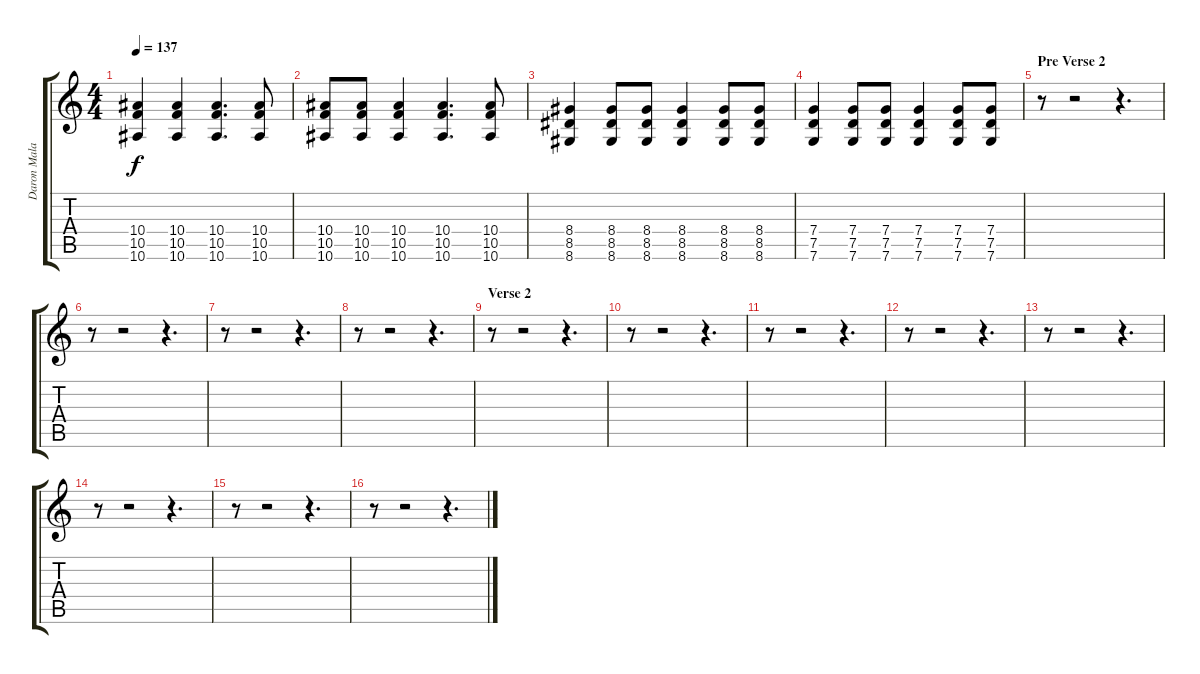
\track ("Daron Malakian - Distortion Guitar" "Daron Mala") {instrument distortionguitar}
\staff {score tabs}
\tuning (D4 A3 F3 C3 G2 C2) {hide}
\ts (4 4)
\tempo 137
\clef g2
\ks c
(10.4 10.5 10.6).4{dy f} (10.4 10.5 10.6).4 (10.4 10.5 10.6).4{d} (10.4 10.5 10.6).8 |
(10.4 10.5 10.6).8 (10.4 10.5 10.6).8 (10.4 10.5 10.6).4 (10.4 10.5 10.6).4{d} (10.4 10.5 10.6).8 |
(8.4 8.5 8.6).4 (8.4 8.5 8.6).8 (8.4 8.5 8.6).8 (8.4 8.5 8.6).4 (8.4 8.5 8.6).8 (8.4 8.5 8.6).8 |
(7.4 7.5 7.6).4 (7.4 7.5 7.6).8 (7.4 7.5 7.6).8 (7.4 7.5 7.6).4 (7.4 7.5 7.6).8 (7.4 7.5 7.6).8 |
\section ("" "Pre Verse 2")
r.8 r.2 r.4{d} |
r.8 r.2 r.4{d} |
r.8 r.2 r.4{d} |
r.8 r.2 r.4{d} |
\section ("" "Verse 2")
r.8 r.2 r.4{d} |
r.8 r.2 r.4{d} |
r.8 r.2 r.4{d} |
r.8 r.2 r.4{d} |
r.8 r.2 r.4{d} |
r.8 r.2 r.4{d} |
r.8 r.2 r.4{d} |
r.8 r.2 r.4{d}
